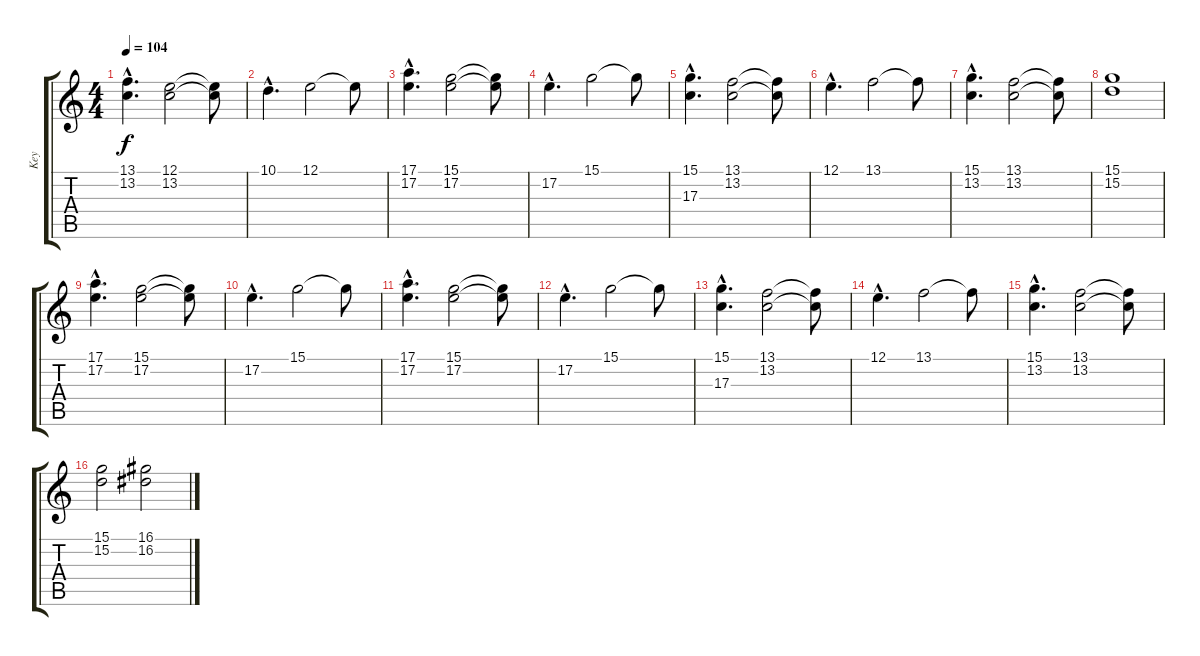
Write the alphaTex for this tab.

\track ("Key" "Key") {instrument sitar}
\staff {score tabs}
\tuning (E4 B3 G3 D3 A2 E2) {hide}
\ts (4 4)
\tempo 104
\clef g2
\ks c
(13.1{hac} 13.2{hac}).4{d dy f} (12.1 13.2).2 (12.1{t} 13.2{t}).8 |
10.1{hac}.4{d} 12.1.2 12.1{t}.8 |
(17.1{hac} 17.2{hac}).4{d} (15.1 17.2).2 (15.1{t} 17.2{t}).8 |
17.2{hac}.4{d} 15.1.2 15.1{t}.8 |
(15.1{hac} 17.3{hac}).4{d} (13.1 13.2).2 (13.1{t} 13.2{t}).8 |
12.1{hac}.4{d} 13.1.2 13.1{t}.8 |
(15.1{hac} 13.2{hac}).4{d} (13.1 13.2).2 (13.1{t} 13.2{t}).8 |
(15.1 15.2).1 |
(17.1{hac} 17.2{hac}).4{d} (15.1 17.2).2 (15.1{t} 17.2{t}).8 |
17.2{hac}.4{d} 15.1.2 15.1{t}.8 |
(17.1{hac} 17.2{hac}).4{d} (15.1 17.2).2 (15.1{t} 17.2{t}).8 |
17.2{hac}.4{d} 15.1.2 15.1{t}.8 |
(15.1{hac} 17.3{hac}).4{d} (13.1 13.2).2 (13.1{t} 13.2{t}).8 |
12.1{hac}.4{d} 13.1.2 13.1{t}.8 |
(15.1{hac} 13.2{hac}).4{d} (13.1 13.2).2 (13.1{t} 13.2{t}).8 |
(15.1 15.2).2 (16.1 16.2).2
